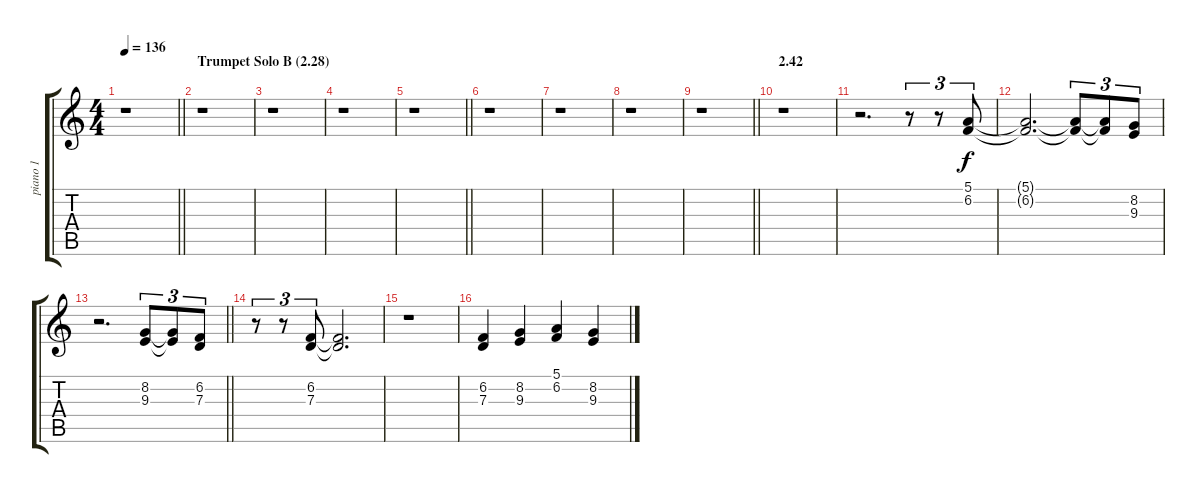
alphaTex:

\track ("piano 1" "piano 1") {instrument acousticgrandpiano}
\staff {score tabs}
\tuning (E4 B3 G3 D3 A2 E2) {hide}
\ts (4 4)
\tempo 136
\clef g2
\barLineRight lightlight
\ks c
r.1{dy f} |
\section ("" "Trumpet Solo B (2.28)")
r.1 |
r.1 |
r.1 |
\barLineRight lightlight
r.1 |
r.1 |
r.1 |
r.1 |
\barLineRight lightlight
r.1 |
\section ("" "2.42")
r.1 |
r.2{d} r.8{tu (3 2)} r.8{tu (3 2)} (5.1 6.2).8{tu (3 2)} |
(5.1{t} 6.2{t}).2{d} (5.1{t} 6.2{t}).8{tu (3 2)} (5.1{t} 6.2{t}).8{tu (3 2)} (8.2 9.3).8{tu (3 2)} |
\barLineRight lightlight
r.2{d} (8.2 9.3).8{tu (3 2)} (8.2{t} 9.3{t}).8{tu (3 2)} (6.2 7.3).8{tu (3 2)} |
r.8{tu (3 2)} r.8{tu (3 2)} (6.2 7.3).8{tu (3 2)} (6.2{t} 7.3{t}).2{d} |
r.1 |
(6.2 7.3).4 (8.2 9.3).4 (5.1 6.2).4 (8.2 9.3).4
